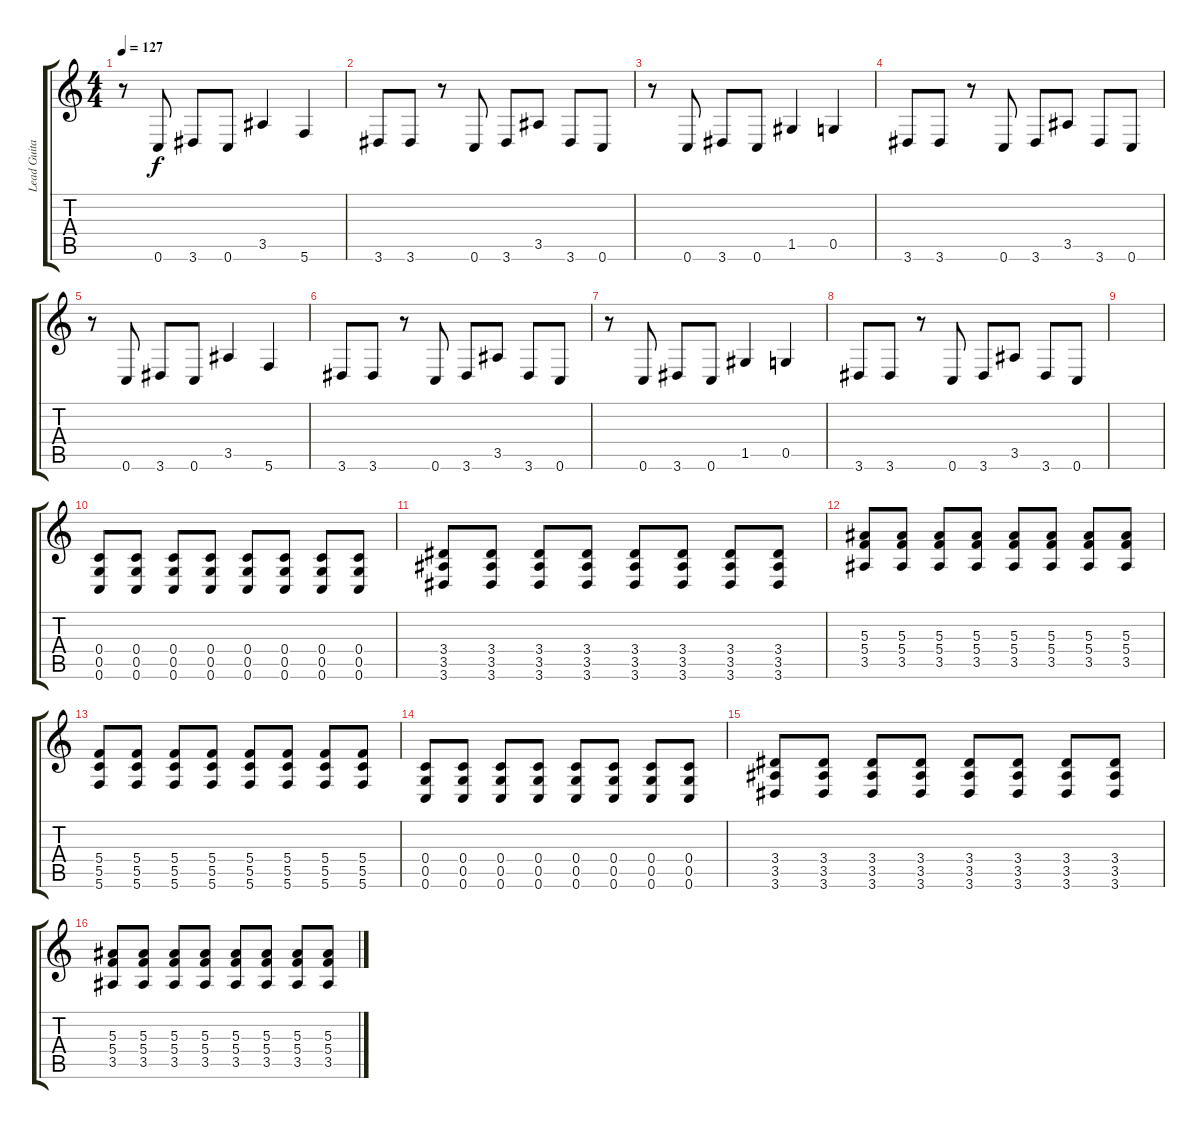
\track ("Lead Guitar" "Lead Guita") {instrument distortionguitar}
\staff {score tabs}
\tuning (D4 A3 F3 C3 G2 C2) {hide}
\ts (4 4)
\tempo 127
\clef g2
\ks c
r.8{dy f} 0.6.8 3.6.8 0.6.8 3.5.4 5.6.4 |
3.6.8 3.6.8 r.8 0.6.8 3.6.8 3.5.8 3.6.8 0.6.8 |
r.8 0.6.8 3.6.8 0.6.8 1.5.4 0.5.4 |
3.6.8 3.6.8 r.8 0.6.8 3.6.8 3.5.8 3.6.8 0.6.8 |
r.8 0.6.8 3.6.8 0.6.8 3.5.4 5.6.4 |
3.6.8 3.6.8 r.8 0.6.8 3.6.8 3.5.8 3.6.8 0.6.8 |
r.8 0.6.8 3.6.8 0.6.8 1.5.4 0.5.4 |
3.6.8 3.6.8 r.8 0.6.8 3.6.8 3.5.8 3.6.8 0.6.8 |
|
(0.4 0.5 0.6).8 (0.4 0.5 0.6).8 (0.4 0.5 0.6).8 (0.4 0.5 0.6).8 (0.4 0.5 0.6).8 (0.4 0.5 0.6).8 (0.4 0.5 0.6).8 (0.4 0.5 0.6).8 |
(3.4 3.5 3.6).8 (3.4 3.5 3.6).8 (3.4 3.5 3.6).8 (3.4 3.5 3.6).8 (3.4 3.5 3.6).8 (3.4 3.5 3.6).8 (3.4 3.5 3.6).8 (3.4 3.5 3.6).8 |
(5.3 5.4 3.5).8 (5.3 5.4 3.5).8 (5.3 5.4 3.5).8 (5.3 5.4 3.5).8 (5.3 5.4 3.5).8 (5.3 5.4 3.5).8 (5.3 5.4 3.5).8 (5.3 5.4 3.5).8 |
(5.4 5.5 5.6).8 (5.4 5.5 5.6).8 (5.4 5.5 5.6).8 (5.4 5.5 5.6).8 (5.4 5.5 5.6).8 (5.4 5.5 5.6).8 (5.4 5.5 5.6).8 (5.4 5.5 5.6).8 |
(0.4 0.5 0.6).8 (0.4 0.5 0.6).8 (0.4 0.5 0.6).8 (0.4 0.5 0.6).8 (0.4 0.5 0.6).8 (0.4 0.5 0.6).8 (0.4 0.5 0.6).8 (0.4 0.5 0.6).8 |
(3.4 3.5 3.6).8 (3.4 3.5 3.6).8 (3.4 3.5 3.6).8 (3.4 3.5 3.6).8 (3.4 3.5 3.6).8 (3.4 3.5 3.6).8 (3.4 3.5 3.6).8 (3.4 3.5 3.6).8 |
(5.3 5.4 3.5).8 (5.3 5.4 3.5).8 (5.3 5.4 3.5).8 (5.3 5.4 3.5).8 (5.3 5.4 3.5).8 (5.3 5.4 3.5).8 (5.3 5.4 3.5).8 (5.3 5.4 3.5).8
